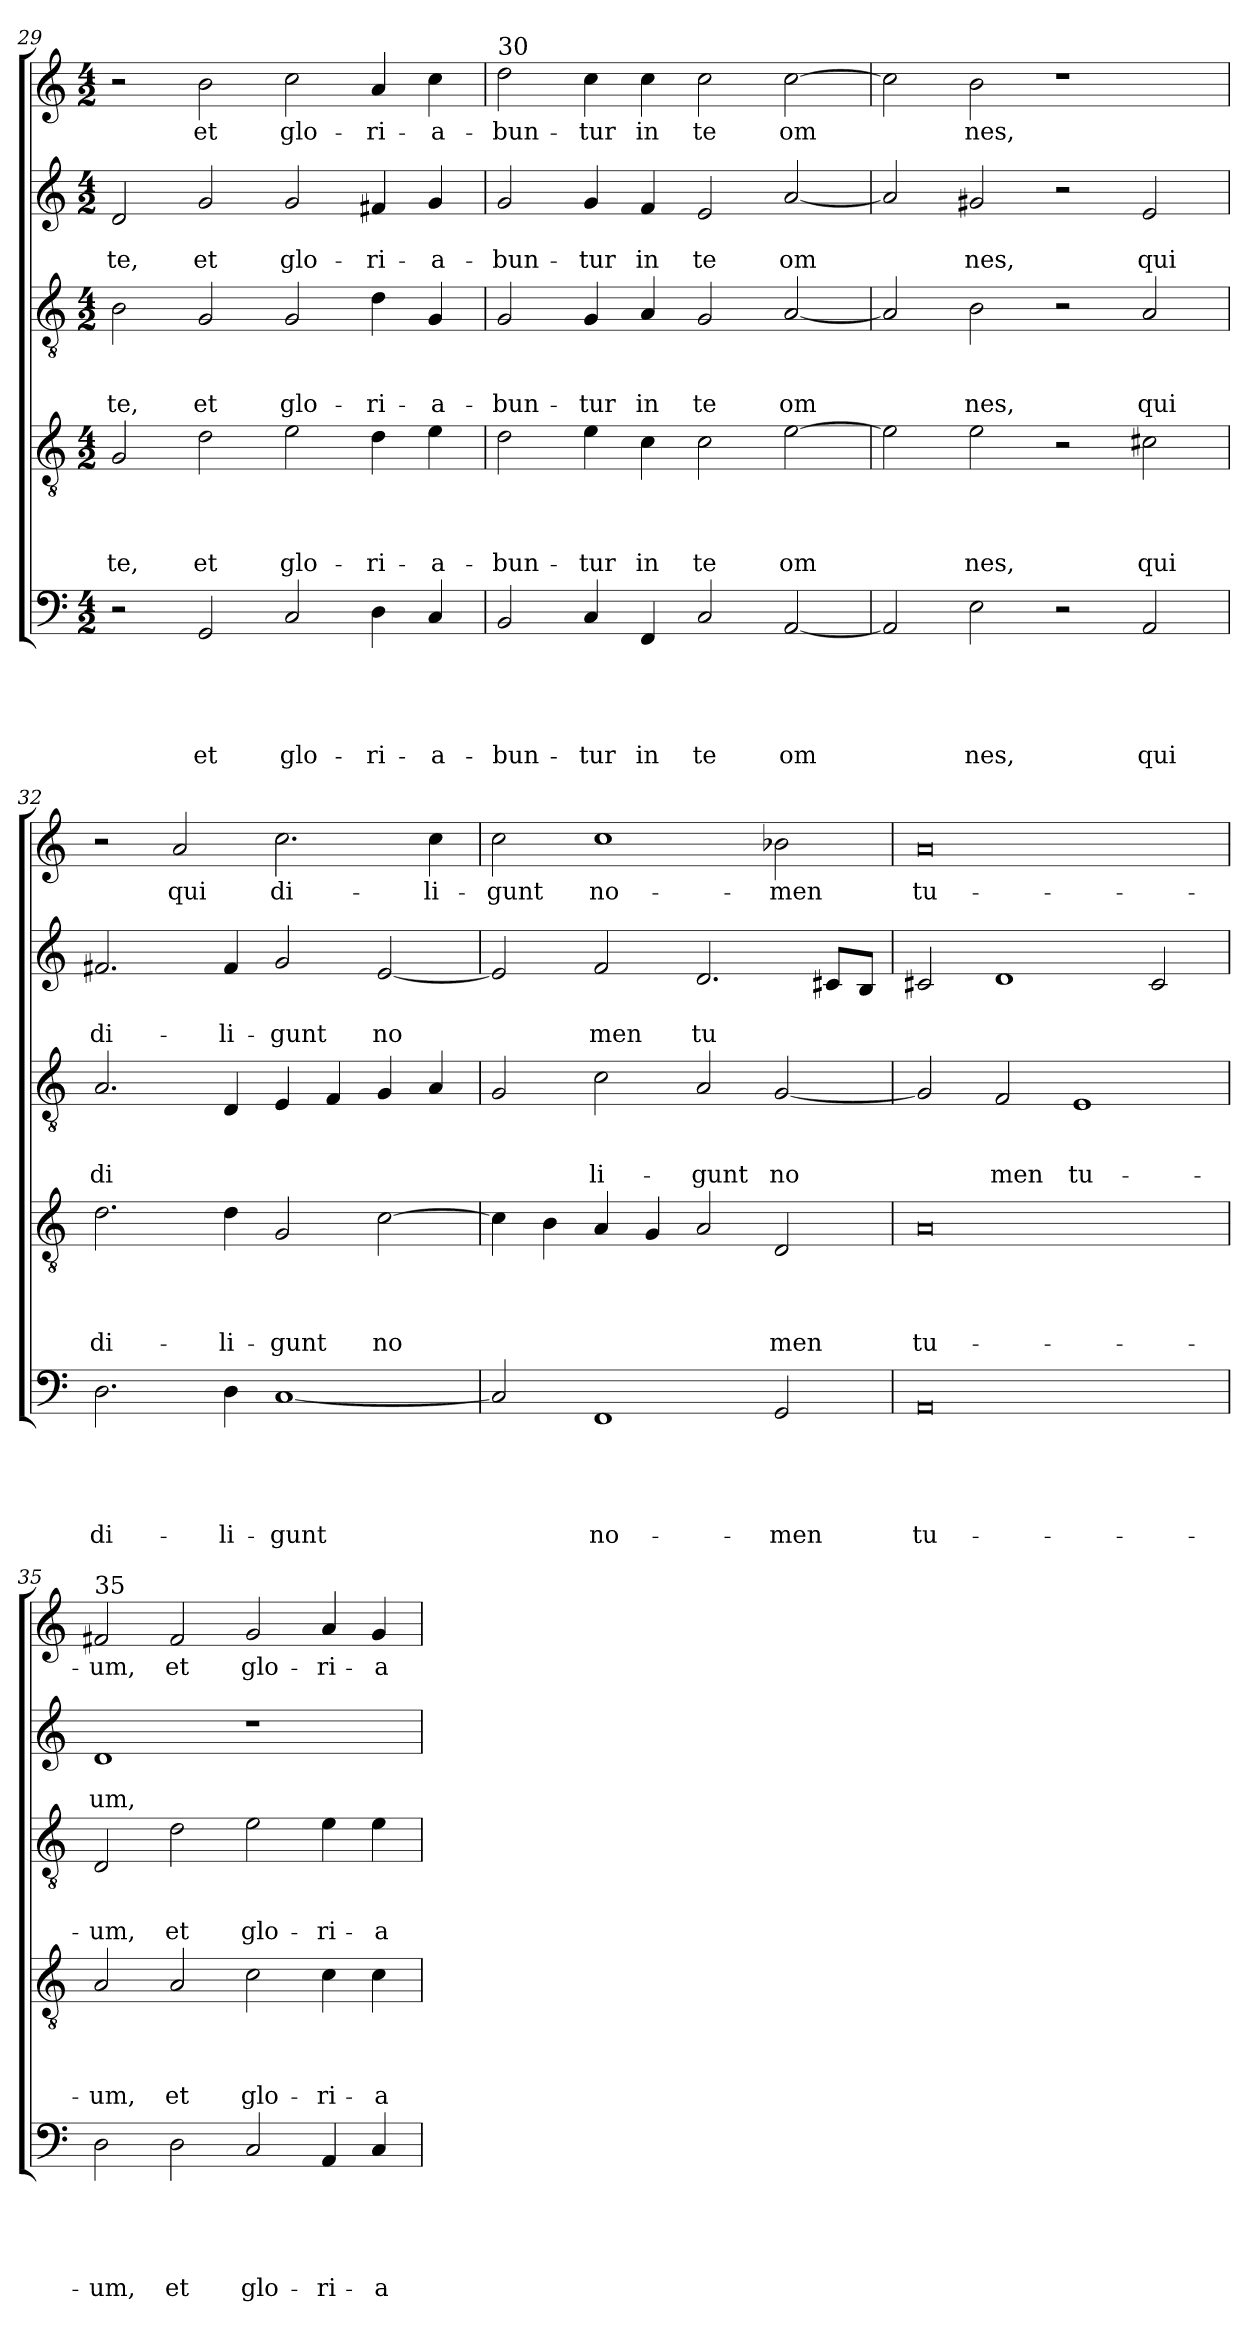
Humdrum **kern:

**kern	**text	**text	**text	**text	**text	**kern	**text	**text	**text	**text	**kern	**text	**text	**text	**kern	**text	**text	**kern	**text
*part5	*part5	*part5	*part5	*part5	*part5	*part4	*part4	*part4	*part4	*part4	*part3	*part3	*part3	*part3	*part2	*part2	*part2	*part1	*part1
*staff5	*staff5	*staff5	*staff5	*staff5	*staff5	*staff4	*staff4	*staff4	*staff4	*staff4	*staff3	*staff3	*staff3	*staff3	*staff2	*staff2	*staff2	*staff1	*staff1
!!LO:PB:g=z
*clefF4	*	*	*	*	*	*clefGv2	*	*	*	*	*clefGv2	*	*	*	*clefG2	*	*	*clefG2	*
*k[]	*	*	*	*	*	*k[]	*	*	*	*	*k[]	*	*	*	*k[]	*	*	*k[]	*
*C:	*	*	*	*	*	*C:	*	*	*	*	*C:	*	*	*	*C:	*	*	*C:	*
*M4/2	*	*	*	*	*	*M4/2	*	*	*	*	*M4/2	*	*	*	*M4/2	*	*	*M4/2	*
=29	=29	=29	=29	=29	=29	=29	=29	=29	=29	=29	=29	=29	=29	=29	=29	=29	=29	=29	=29
!	!	!	!	!	!	!	!	!	!	!LO:LY:b	!	!	!	!LO:LY:b	!	!	!LO:LY:b	!	!
2r	.	.	.	.	.	2G/	.	.	.	te,	2B\	.	.	te,	2d/	.	te,	2r	.
!	!	!	!	!	!LO:LY:b	!	!	!	!	!LO:LY:b	!	!	!	!LO:LY:b	!	!	!LO:LY:b	!	!LO:LY:b
2GG/	.	.	.	.	et	2d\	.	.	.	et	2G/	.	.	et	2g/	.	et	2b\	et
!	!	!	!	!	!LO:LY:b	!	!	!	!	!LO:LY:b	!	!	!	!LO:LY:b	!	!	!LO:LY:b	!	!LO:LY:b
2C/	.	.	.	.	glo-	2e\	.	.	.	glo-	2G/	.	.	glo-	2g/	.	glo-	2cc\	glo-
!	!	!	!	!	!LO:LY:b	!	!	!	!	!LO:LY:b	!	!	!	!LO:LY:b	!	!	!LO:LY:b	!	!LO:LY:b
4D\	.	.	.	.	-ri-	4d\	.	.	.	-ri-	4d\	.	.	-ri-	4f#X/	.	-ri-	4a/	-ri-
!	!	!	!	!	!LO:LY:b	!	!	!	!	!LO:LY:b	!	!	!	!LO:LY:b	!	!	!LO:LY:b	!	!LO:LY:b
4C/	.	.	.	.	-a-	4e\	.	.	.	-a-	4G/	.	.	-a-	4g/	.	-a-	4cc\	-a-
=30	=30	=30	=30	=30	=30	=30	=30	=30	=30	=30	=30	=30	=30	=30	=30	=30	=30	=30	=30
!	!	!	!	!	!	!	!	!	!	!	!	!	!	!	!	!	!	!LO:TX:a:t=30	!
!	!	!	!	!	!LO:LY:b	!	!	!	!	!LO:LY:b	!	!	!	!LO:LY:b	!	!	!LO:LY:b	!	!LO:LY:b
2BB/	.	.	.	.	-bun-	2d\	.	.	.	-bun-	2G/	.	.	-bun-	2g/	.	-bun-	2dd\	-bun-
!	!	!	!	!	!LO:LY:b	!	!	!	!	!LO:LY:b	!	!	!	!LO:LY:b	!	!	!LO:LY:b	!	!LO:LY:b
4C/	.	.	.	.	-tur	4e\	.	.	.	-tur	4G/	.	.	-tur	4g/	.	-tur	4cc\	-tur
!	!	!	!	!	!LO:LY:b	!	!	!	!	!LO:LY:b	!	!	!	!LO:LY:b	!	!	!LO:LY:b	!	!LO:LY:b
4FF/	.	.	.	.	in	4c\	.	.	.	in	4A/	.	.	in	4f/	.	in	4cc\	in
!	!	!	!	!	!LO:LY:b	!	!	!	!	!LO:LY:b	!	!	!	!LO:LY:b	!	!	!LO:LY:b	!	!LO:LY:b
2C/	.	.	.	.	te	2c\	.	.	.	te	2G/	.	.	te	2e/	.	te	2cc\	te
!	!	!	!	!	!LO:LY:b	!	!	!	!	!LO:LY:b	!	!	!	!LO:LY:b	!	!	!LO:LY:b	!	!LO:LY:b
[2AA/	.	.	.	.	om	[2e\	.	.	.	om	[2A/	.	.	om	[2a/	.	om	[2cc\	om
=31	=31	=31	=31	=31	=31	=31	=31	=31	=31	=31	=31	=31	=31	=31	=31	=31	=31	=31	=31
!	!	!	!	!	!LO:LY:b	!	!	!	!	!LO:LY:b	!	!	!	!LO:LY:b	!	!	!LO:LY:b	!	!LO:LY:b
2AA/]	.	.	.	.	­	2e\]	.	.	.	­	2A/]	.	.	­	2a/]	.	­	2cc\]	­
!	!	!	!	!	!LO:LY:b	!	!	!	!	!LO:LY:b	!	!	!	!LO:LY:b	!	!	!LO:LY:b	!	!LO:LY:b
2E\	.	.	.	.	nes,	2e\	.	.	.	nes,	2B\	.	.	nes,	2g#X/	.	nes,	2b\	nes,
2r	.	.	.	.	.	2r	.	.	.	.	2r	.	.	.	2r	.	.	1r	.
!	!	!	!	!	!LO:LY:b	!	!	!	!	!LO:LY:b	!	!	!	!LO:LY:b	!	!	!LO:LY:b	!	!
2AA/	.	.	.	.	qui	2c#X\	.	.	.	qui	2A/	.	.	qui	2e/	.	qui	.	.
=32	=32	=32	=32	=32	=32	=32	=32	=32	=32	=32	=32	=32	=32	=32	=32	=32	=32	=32	=32
!	!	!	!	!	!LO:LY:b	!	!	!	!	!LO:LY:b	!	!	!	!LO:LY:b	!	!	!LO:LY:b	!	!
2.D\	.	.	.	.	di-	2.d\	.	.	.	di-	2.A/	.	.	di	2.f#X/	.	di-	2r	.
!	!	!	!	!	!	!	!	!	!	!	!	!	!	!	!	!	!	!	!LO:LY:b
.	.	.	.	.	.	.	.	.	.	.	.	.	.	.	.	.	.	2a/	qui
!	!	!	!	!	!LO:LY:b	!	!	!	!	!LO:LY:b	!	!	!	!LO:LY:b	!	!	!LO:LY:b	!	!
4D\	.	.	.	.	-li-	4d\	.	.	.	-li-	4D/	.	.	­	4f#/	.	-li-	.	.
!	!	!	!	!	!LO:LY:b	!	!	!	!	!LO:LY:b	!	!	!	!	!	!	!LO:LY:b	!	!LO:LY:b
[1C	.	.	.	.	-gunt	2G/	.	.	.	-gunt	4E/	.	.	.	2g/	.	-gunt	2.cc\	di-
!	!	!	!	!	!	!	!	!	!	!	!	!	!	!LO:LY:b	!	!	!	!	!
.	.	.	.	.	.	.	.	.	.	.	4F/	.	.	­	.	.	.	.	.
!	!	!	!	!	!	!	!	!	!	!LO:LY:b	!	!	!	!	!	!	!LO:LY:b	!	!
.	.	.	.	.	.	[2c\	.	.	.	no	4G/	.	.	.	[2e/	.	no	.	.
!	!	!	!	!	!	!	!	!	!	!	!	!	!	!LO:LY:b	!	!	!	!	!LO:LY:b
.	.	.	.	.	.	.	.	.	.	.	4A/	.	.	­	.	.	.	4cc\	-li-
=33	=33	=33	=33	=33	=33	=33	=33	=33	=33	=33	=33	=33	=33	=33	=33	=33	=33	=33	=33
!	!	!	!	!	!	!	!	!	!	!LO:LY:b	!	!	!	!LO:LY:b	!	!	!LO:LY:b	!	!LO:LY:b
2C/]	.	.	.	.	.	4c\]	.	.	.	­	2G/	.	.	­	2e/]	.	­	2cc\	-gunt
.	.	.	.	.	.	4B\	.	.	.	.	.	.	.	.	.	.	.	.	.
!	!	!	!	!	!LO:LY:b	!	!	!	!	!	!	!	!	!LO:LY:b	!	!	!LO:LY:b	!	!LO:LY:b
1FF	.	.	.	.	no-	4A/	.	.	.	.	2c\	.	.	li-	2f/	.	men	1cc	no-
.	.	.	.	.	.	4G/	.	.	.	.	.	.	.	.	.	.	.	.	.
!	!	!	!	!	!	!	!	!	!	!LO:LY:b	!	!	!	!LO:LY:b	!	!	!LO:LY:b	!	!
.	.	.	.	.	.	2A/	.	.	.	­	2A/	.	.	-gunt	2.d/	.	tu	.	.
!	!	!	!	!	!LO:LY:b	!	!	!	!	!LO:LY:b	!	!	!	!LO:LY:b	!	!	!	!	!LO:LY:b
2GG/	.	.	.	.	-men	2D/	.	.	.	men	[2G/	.	.	no	.	.	.	2b-X\	-men
.	.	.	.	.	.	.	.	.	.	.	.	.	.	.	8c#/L	.	.	.	.
.	.	.	.	.	.	.	.	.	.	.	.	.	.	.	8B/J	.	.	.	.
=34	=34	=34	=34	=34	=34	=34	=34	=34	=34	=34	=34	=34	=34	=34	=34	=34	=34	=34	=34
!	!	!	!	!	!LO:LY:b	!	!	!	!	!LO:LY:b	!	!	!	!LO:LY:b	!	!	!LO:LY:b	!	!LO:LY:b
0AA	.	.	.	.	tu-	0A	.	.	.	tu-	2G/]	.	.	­	2c#X/	.	­	0a	tu-
!	!	!	!	!	!	!	!	!	!	!	!	!	!	!LO:LY:b	!	!	!	!	!
.	.	.	.	.	.	.	.	.	.	.	2F/	.	.	men	1d	.	.	.	.
!	!	!	!	!	!	!	!	!	!	!	!	!	!	!LO:LY:b	!	!	!	!	!
.	.	.	.	.	.	.	.	.	.	.	1E	.	.	tu-	.	.	.	.	.
!	!	!	!	!	!	!	!	!	!	!	!	!	!	!	!	!	!LO:LY:b	!	!
.	.	.	.	.	.	.	.	.	.	.	.	.	.	.	2c#/	.	­	.	.
!!LO:LB:g=z
=35	=35	=35	=35	=35	=35	=35	=35	=35	=35	=35	=35	=35	=35	=35	=35	=35	=35	=35	=35
!	!	!	!	!	!	!	!	!	!	!	!	!	!	!	!	!	!	!LO:TX:a:t=35	!
!	!	!	!	!	!LO:LY:b	!	!	!	!	!LO:LY:b	!	!	!	!LO:LY:b	!	!	!LO:LY:b	!	!LO:LY:b
2D\	.	.	.	.	-­um,	2A/	.	.	.	-­um,	2D/	.	.	-­um,	1d	.	­um,	2f#X/	-­um,
!	!	!	!	!	!LO:LY:b	!	!	!	!	!LO:LY:b	!	!	!	!LO:LY:b	!	!	!	!	!LO:LY:b
2D\	.	.	.	.	et	2A/	.	.	.	et	2d\	.	.	et	.	.	.	2f#/	et
!	!	!	!	!	!LO:LY:b	!	!	!	!	!LO:LY:b	!	!	!	!LO:LY:b	!	!	!	!	!LO:LY:b
2C/	.	.	.	.	glo-	2c\	.	.	.	glo-	2e\	.	.	glo-	1r	.	.	2g/	glo-
!	!	!	!	!	!LO:LY:b	!	!	!	!	!LO:LY:b	!	!	!	!LO:LY:b	!	!	!	!	!LO:LY:b
4AA/	.	.	.	.	-ri-	4c\	.	.	.	-ri-	4e\	.	.	-ri-	.	.	.	4a/	-ri-
!	!	!	!	!	!LO:LY:b	!	!	!	!	!LO:LY:b	!	!	!	!LO:LY:b	!	!	!	!	!LO:LY:b
4C/	.	.	.	.	-a-	4c\	.	.	.	-a-	4e\	.	.	-a-	.	.	.	4g/	-a-
=	=	=	=	=	=	=	=	=	=	=	=	=	=	=	=	=	=	=	=
*-	*-	*-	*-	*-	*-	*-	*-	*-	*-	*-	*-	*-	*-	*-	*-	*-	*-	*-	*-
